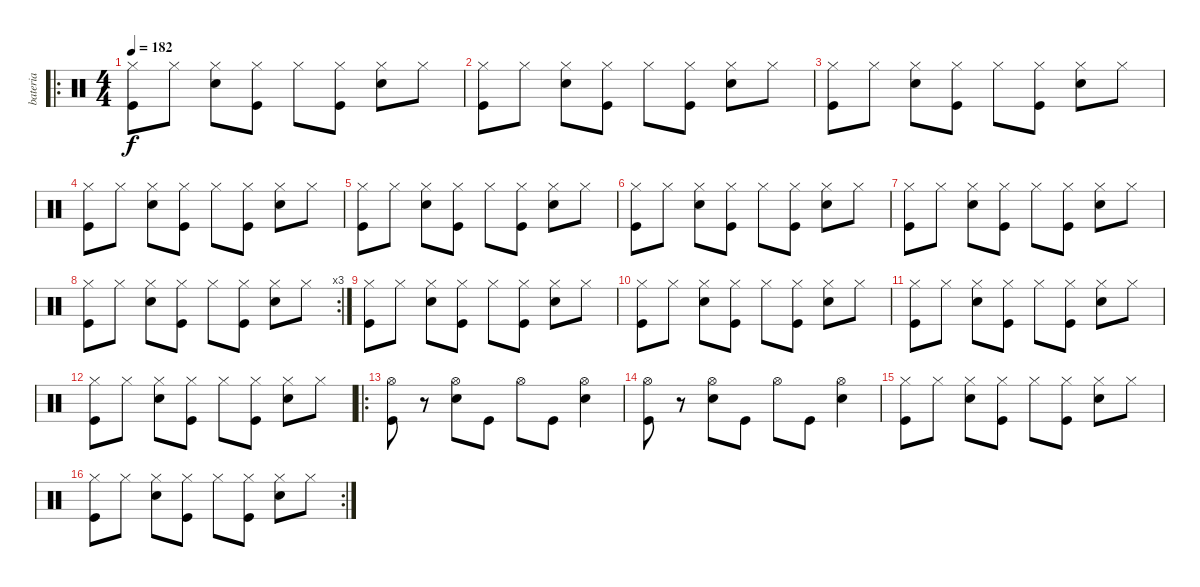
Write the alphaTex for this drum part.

\track ("bateria" "bateria") {instrument percussion}
\staff {score}
\articulation defaults
\ro
\ts (4 4)
\tempo 182
\clef neutral
\ks c
("Hi-Hat (closed)" "Kick (hit)").8{dy f} "Hi-Hat (closed)".8 ("Hi-Hat (closed)" "Electric Snare (hit)").8 ("Hi-Hat (closed)" "Kick (hit)").8 "Hi-Hat (closed)".8 ("Hi-Hat (closed)" "Kick (hit)").8 ("Hi-Hat (closed)" "Electric Snare (hit)").8 "Hi-Hat (closed)".8 |
("Hi-Hat (closed)" "Kick (hit)").8 "Hi-Hat (closed)".8 ("Hi-Hat (closed)" "Electric Snare (hit)").8 ("Hi-Hat (closed)" "Kick (hit)").8 "Hi-Hat (closed)".8 ("Hi-Hat (closed)" "Kick (hit)").8 ("Hi-Hat (closed)" "Electric Snare (hit)").8 "Hi-Hat (closed)".8 |
("Hi-Hat (closed)" "Kick (hit)").8 "Hi-Hat (closed)".8 ("Hi-Hat (closed)" "Electric Snare (hit)").8 ("Hi-Hat (closed)" "Kick (hit)").8 "Hi-Hat (closed)".8 ("Hi-Hat (closed)" "Kick (hit)").8 ("Hi-Hat (closed)" "Electric Snare (hit)").8 "Hi-Hat (closed)".8 |
("Hi-Hat (closed)" "Kick (hit)").8 "Hi-Hat (closed)".8 ("Hi-Hat (closed)" "Electric Snare (hit)").8 ("Hi-Hat (closed)" "Kick (hit)").8 "Hi-Hat (closed)".8 ("Hi-Hat (closed)" "Kick (hit)").8 ("Hi-Hat (closed)" "Electric Snare (hit)").8 "Hi-Hat (closed)".8 |
("Hi-Hat (closed)" "Kick (hit)").8 "Hi-Hat (closed)".8 ("Hi-Hat (closed)" "Electric Snare (hit)").8 ("Hi-Hat (closed)" "Kick (hit)").8 "Hi-Hat (closed)".8 ("Hi-Hat (closed)" "Kick (hit)").8 ("Hi-Hat (closed)" "Electric Snare (hit)").8 "Hi-Hat (closed)".8 |
("Hi-Hat (closed)" "Kick (hit)").8 "Hi-Hat (closed)".8 ("Hi-Hat (closed)" "Electric Snare (hit)").8 ("Hi-Hat (closed)" "Kick (hit)").8 "Hi-Hat (closed)".8 ("Hi-Hat (closed)" "Kick (hit)").8 ("Hi-Hat (closed)" "Electric Snare (hit)").8 "Hi-Hat (closed)".8 |
("Hi-Hat (closed)" "Kick (hit)").8 "Hi-Hat (closed)".8 ("Hi-Hat (closed)" "Electric Snare (hit)").8 ("Hi-Hat (closed)" "Kick (hit)").8 "Hi-Hat (closed)".8 ("Hi-Hat (closed)" "Kick (hit)").8 ("Hi-Hat (closed)" "Electric Snare (hit)").8 "Hi-Hat (closed)".8 |
\rc 3
("Hi-Hat (closed)" "Kick (hit)").8 "Hi-Hat (closed)".8 ("Hi-Hat (closed)" "Electric Snare (hit)").8 ("Hi-Hat (closed)" "Kick (hit)").8 "Hi-Hat (closed)".8 ("Hi-Hat (closed)" "Kick (hit)").8 ("Hi-Hat (closed)" "Electric Snare (hit)").8 "Hi-Hat (closed)".8 |
("Hi-Hat (closed)" "Kick (hit)").8 "Hi-Hat (closed)".8 ("Hi-Hat (closed)" "Electric Snare (hit)").8 ("Hi-Hat (closed)" "Kick (hit)").8 "Hi-Hat (closed)".8 ("Hi-Hat (closed)" "Kick (hit)").8 ("Hi-Hat (closed)" "Electric Snare (hit)").8 "Hi-Hat (closed)".8 |
("Hi-Hat (closed)" "Kick (hit)").8 "Hi-Hat (closed)".8 ("Hi-Hat (closed)" "Electric Snare (hit)").8 ("Hi-Hat (closed)" "Kick (hit)").8 "Hi-Hat (closed)".8 ("Hi-Hat (closed)" "Kick (hit)").8 ("Hi-Hat (closed)" "Electric Snare (hit)").8 "Hi-Hat (closed)".8 |
("Hi-Hat (closed)" "Kick (hit)").8 "Hi-Hat (closed)".8 ("Hi-Hat (closed)" "Electric Snare (hit)").8 ("Hi-Hat (closed)" "Kick (hit)").8 "Hi-Hat (closed)".8 ("Hi-Hat (closed)" "Kick (hit)").8 ("Hi-Hat (closed)" "Electric Snare (hit)").8 "Hi-Hat (closed)".8 |
("Hi-Hat (closed)" "Kick (hit)").8 "Hi-Hat (closed)".8 ("Hi-Hat (closed)" "Electric Snare (hit)").8 ("Hi-Hat (closed)" "Kick (hit)").8 "Hi-Hat (closed)".8 ("Hi-Hat (closed)" "Kick (hit)").8 ("Hi-Hat (closed)" "Electric Snare (hit)").8 "Hi-Hat (closed)".8 |
\ro
("Hi-Hat (open)" "Kick (hit)").8 r.8 ("Hi-Hat (open)" "Electric Snare (hit)").8 "Kick (hit)".8 "Hi-Hat (open)".8 "Kick (hit)".8 ("Hi-Hat (open)" "Electric Snare (hit)").4 |
("Hi-Hat (open)" "Kick (hit)").8 r.8 ("Hi-Hat (open)" "Electric Snare (hit)").8 "Kick (hit)".8 "Hi-Hat (open)".8 "Kick (hit)".8 ("Hi-Hat (open)" "Electric Snare (hit)").4 |
("Hi-Hat (closed)" "Kick (hit)").8 "Hi-Hat (closed)".8 ("Hi-Hat (closed)" "Electric Snare (hit)").8 ("Hi-Hat (closed)" "Kick (hit)").8 "Hi-Hat (closed)".8 ("Hi-Hat (closed)" "Kick (hit)").8 ("Hi-Hat (closed)" "Electric Snare (hit)").8 "Hi-Hat (closed)".8 |
\rc 2
("Hi-Hat (closed)" "Kick (hit)").8 "Hi-Hat (closed)".8 ("Hi-Hat (closed)" "Electric Snare (hit)").8 ("Hi-Hat (closed)" "Kick (hit)").8 "Hi-Hat (closed)".8 ("Hi-Hat (closed)" "Kick (hit)").8 ("Hi-Hat (closed)" "Electric Snare (hit)").8 "Hi-Hat (closed)".8
